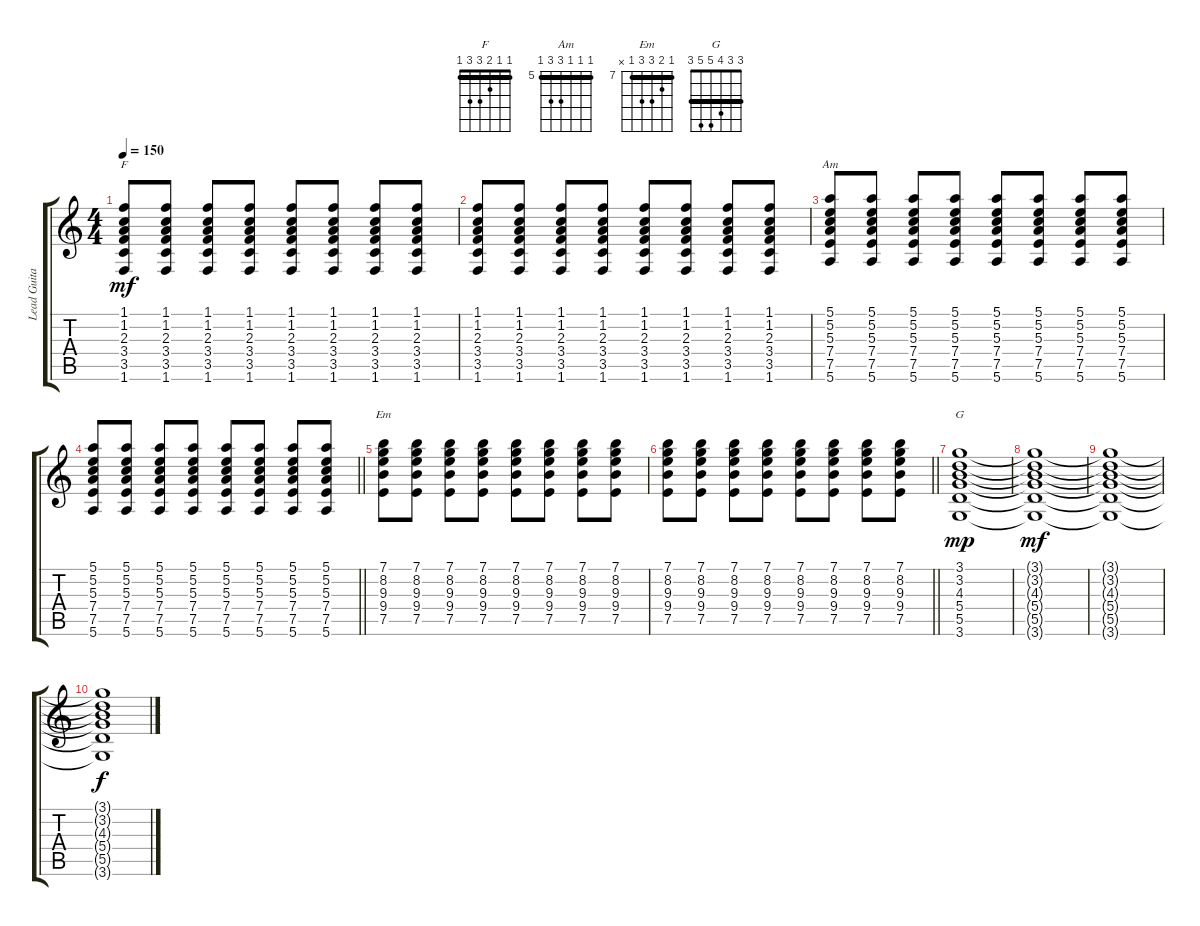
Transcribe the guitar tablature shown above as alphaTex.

\track ("Lead Guitar" "Lead Guita") {instrument overdrivenguitar}
\staff {score tabs}
\tuning (E4 B3 G3 D3 A2 E2) {hide}
\chord ("F" 1 1 2 3 3 1) {barre 1}
\chord ("Am" 5 5 5 7 7 5) {firstfret 5 barre 5}
\chord ("Em" 7 8 9 9 7 x) {firstfret 7 barre 7}
\chord ("G" 3 3 4 5 5 3) {barre 3}
\ts (4 4)
\tempo 150
\clef g2
\ks c
(1.1 1.2 2.3 3.4 3.5 1.6).8{ch "F" dy mf} (1.1 1.2 2.3 3.4 3.5 1.6).8 (1.1 1.2 2.3 3.4 3.5 1.6).8 (1.1 1.2 2.3 3.4 3.5 1.6).8 (1.1 1.2 2.3 3.4 3.5 1.6).8 (1.1 1.2 2.3 3.4 3.5 1.6).8 (1.1 1.2 2.3 3.4 3.5 1.6).8 (1.1 1.2 2.3 3.4 3.5 1.6).8 |
(1.1 1.2 2.3 3.4 3.5 1.6).8 (1.1 1.2 2.3 3.4 3.5 1.6).8 (1.1 1.2 2.3 3.4 3.5 1.6).8 (1.1 1.2 2.3 3.4 3.5 1.6).8 (1.1 1.2 2.3 3.4 3.5 1.6).8 (1.1 1.2 2.3 3.4 3.5 1.6).8 (1.1 1.2 2.3 3.4 3.5 1.6).8 (1.1 1.2 2.3 3.4 3.5 1.6).8 |
(5.1 5.2 5.3 7.4 7.5 5.6).8{ch "Am"} (5.1 5.2 5.3 7.4 7.5 5.6).8 (5.1 5.2 5.3 7.4 7.5 5.6).8 (5.1 5.2 5.3 7.4 7.5 5.6).8 (5.1 5.2 5.3 7.4 7.5 5.6).8 (5.1 5.2 5.3 7.4 7.5 5.6).8 (5.1 5.2 5.3 7.4 7.5 5.6).8 (5.1 5.2 5.3 7.4 7.5 5.6).8 |
\barLineRight lightlight
(5.1 5.2 5.3 7.4 7.5 5.6).8 (5.1 5.2 5.3 7.4 7.5 5.6).8 (5.1 5.2 5.3 7.4 7.5 5.6).8 (5.1 5.2 5.3 7.4 7.5 5.6).8 (5.1 5.2 5.3 7.4 7.5 5.6).8 (5.1 5.2 5.3 7.4 7.5 5.6).8 (5.1 5.2 5.3 7.4 7.5 5.6).8 (5.1 5.2 5.3 7.4 7.5 5.6).8 |
(7.1 8.2 9.3 9.4 7.5).8{ch "Em"} (7.1 8.2 9.3 9.4 7.5).8 (7.1 8.2 9.3 9.4 7.5).8 (7.1 8.2 9.3 9.4 7.5).8 (7.1 8.2 9.3 9.4 7.5).8 (7.1 8.2 9.3 9.4 7.5).8 (7.1 8.2 9.3 9.4 7.5).8 (7.1 8.2 9.3 9.4 7.5).8 |
\barLineRight lightlight
(7.1 8.2 9.3 9.4 7.5).8 (7.1 8.2 9.3 9.4 7.5).8 (7.1 8.2 9.3 9.4 7.5).8 (7.1 8.2 9.3 9.4 7.5).8 (7.1 8.2 9.3 9.4 7.5).8 (7.1 8.2 9.3 9.4 7.5).8 (7.1 8.2 9.3 9.4 7.5).8 (7.1 8.2 9.3 9.4 7.5).8 |
(3.1 3.2 4.3 5.4 5.5 3.6).1{ch "G" dy mp} |
(3.1{t} 3.2{t} 4.3{t} 5.4{t} 5.5{t} 3.6{t}).1{dy mf volume 0} |
(3.1{t} 3.2{t} 4.3{t} 5.4{t} 5.5{t} 3.6{t}).1 |
(3.1{t} 3.2{t} 4.3{t} 5.4{t} 5.5{t} 3.6{t}).1{dy f}
